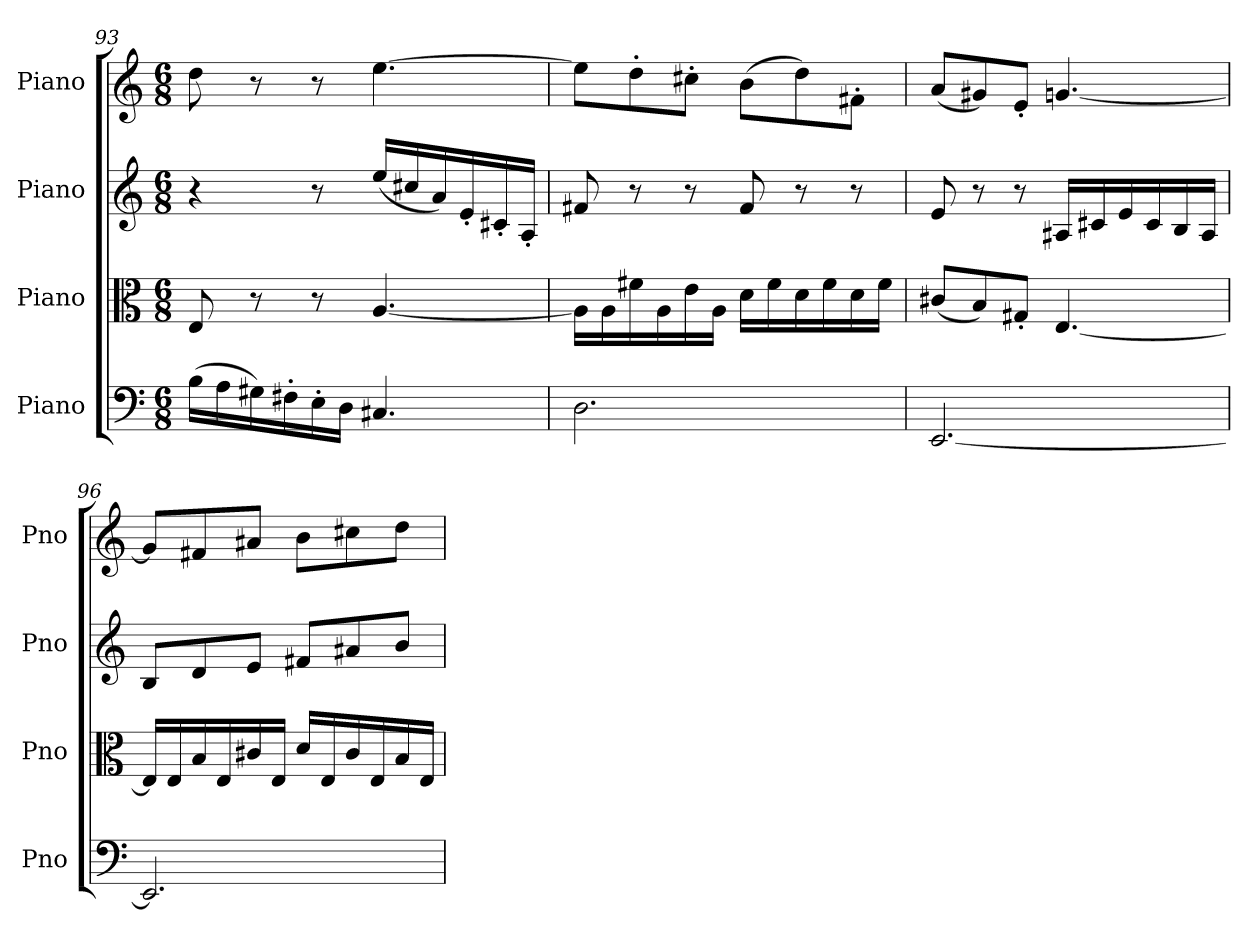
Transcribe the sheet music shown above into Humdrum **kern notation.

**kern	**kern	**kern	**kern
*part4	*part3	*part2	*part1
*staff4	*staff3	*staff2	*staff1
*I"Piano	*I"Piano	*I"Piano	*I"Piano
*I'Pno	*I'Pno	*I'Pno	*I'Pno
*clefF4	*clefC3	*clefG2	*clefG2
*k[]	*k[]	*k[]	*k[]
*M6/8	*M6/8	*M6/8	*M6/8
=93	=93	=93	=93
(16B\LL	8E/	4r	8dd\
16A\	.	.	.
16G#X\)	8r	.	8r
16F#X'\	.	.	.
16E'\	8r	8r	8r
16D\JJ	.	.	.
4.C#X/	[4.A/	(16ee/LL	[4.ee\
.	.	16cc#X/	.
.	.	16a/)	.
.	.	16e'/	.
.	.	16c#X'/	.
.	.	16A'/JJ	.
!!LO:LB:g=z
=94	=94	=94	=94
2.D\	16A\LL]	8f#X/	8ee\L]
.	16A\	.	.
.	16f#X\	8r	8dd'\
.	16A\	.	.
.	16e\	8r	8cc#X'\J
.	16A\JJ	.	.
.	16d\LL	8f#/	(8b\L
.	16f#\	.	.
.	16d\	8r	8dd\)
.	16f#\	.	.
.	16d\	8r	8f#X'\J
.	16f#\JJ	.	.
=95	=95	=95	=95
[2.EE/	(8c#X/L	8e/	(8a/L
.	8B/)	8r	8g#X/)
.	8G#X'/J	8r	8e'/J
.	[4.E/	16A#X/LL	[4.gn/
.	.	16c#X/	.
.	.	16e/	.
.	.	16c#/	.
.	.	16B/	.
.	.	16A#/JJ	.
=96	=96	=96	=96
2.EE/]	16E/LL]	8B/L	8g/L]
.	16E/	.	.
.	16B/	8d/	8f#X/
.	16E/	.	.
.	16c#X/	8e/J	8a#X/J
.	16E/JJ	.	.
.	16d/LL	8f#X/L	8b\L
.	16E/	.	.
.	16c#/	8a#X/	8cc#X\
.	16E/	.	.
.	16B/	8b/J	8dd\J
.	16E/JJ	.	.
=	=	=	=
*-	*-	*-	*-
